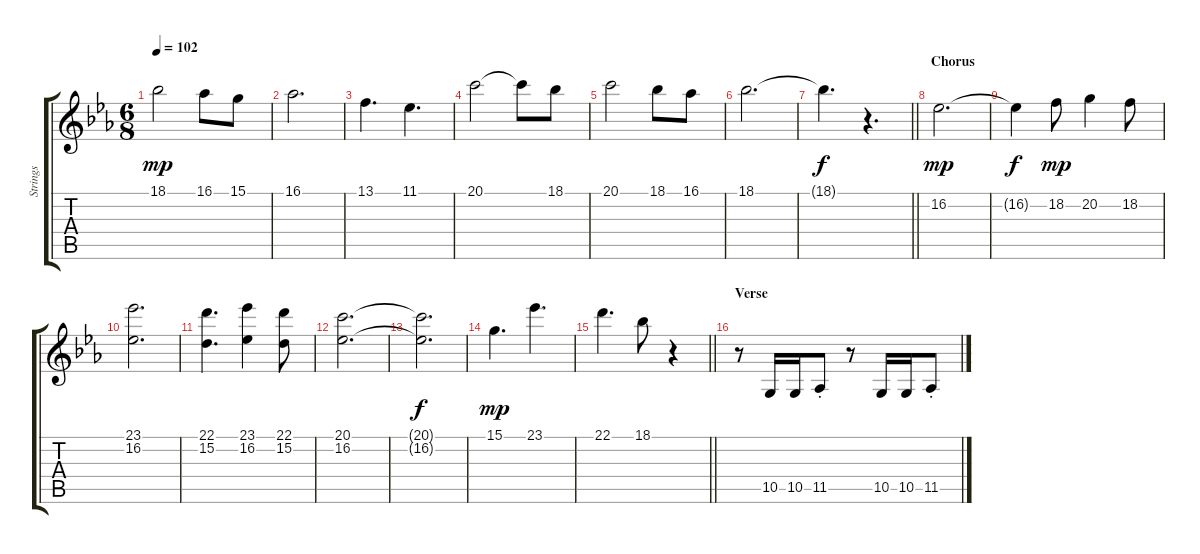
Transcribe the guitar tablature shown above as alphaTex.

\track ("Strings" "Strings") {instrument stringensemble1}
\staff {score tabs}
\tuning (E4 B3 G3 D3 A2 E2) {hide}
\ts (6 8)
\tempo 102
\clef g2
\ks cminor
18.1.2{dy mp} 16.1.8 15.1.8 |
16.1.2{d} |
13.1.4{d} 11.1.4{d} |
20.1.2 20.1{t}.8 18.1.8 |
20.1.2 18.1.8 16.1.8 |
18.1.2{d} |
\barLineRight lightlight
18.1{t}.4{d dy f} r.4{d} |
\section ("" "Chorus")
16.2.2{d dy mp} |
16.2{t}.4{dy f} 18.2.8{dy mp} 20.2.4 18.2.8 |
(23.1 16.2).2{d} |
(22.1 15.2).4{d} (23.1 16.2).4 (22.1 15.2).8 |
(20.1 16.2).2{d} |
(20.1{t} 16.2{t}).2{d dy f} |
15.1.4{d dy mp} 23.1.4{d} |
\barLineRight lightlight
22.1.4{d} 18.1.8 r.4 |
\section ("" "Verse")
r.8 10.5.16 10.5.16 11.5{st}.8 r.8 10.5.16 10.5.16 11.5{st}.8
